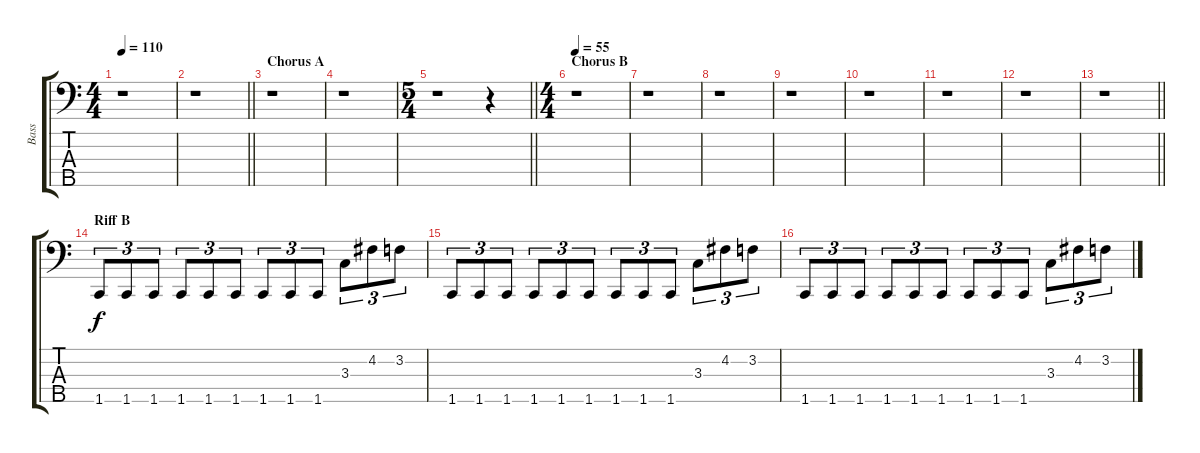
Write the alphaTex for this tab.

\track ("Bass" "Bass") {instrument electricbasspick}
\staff {score tabs}
\tuning (G2 D2 A1 E1 B0) {hide}
\ts (4 4)
\tempo 110
\clef f4
\ks c
r.1{dy f} |
\barLineRight lightlight
r.1 |
\section ("" "Chorus A")
r.1 |
r.1 |
\ts (5 4)
\barLineRight lightlight
r.1 r.4 |
\ts (4 4)
\section ("" "Chorus B")
\tempo 55
r.1 |
r.1 |
r.1 |
r.1 |
r.1 |
r.1 |
r.1 |
\barLineRight lightlight
r.1 |
\section ("" "Riff B")
1.5.8{tu (3 2)} 1.5.8{tu (3 2)} 1.5.8{tu (3 2)} 1.5.8{tu (3 2)} 1.5.8{tu (3 2)} 1.5.8{tu (3 2)} 1.5.8{tu (3 2)} 1.5.8{tu (3 2)} 1.5.8{tu (3 2)} 3.3.8{tu (3 2)} 4.2.8{tu (3 2)} 3.2.8{tu (3 2)} |
1.5.8{tu (3 2)} 1.5.8{tu (3 2)} 1.5.8{tu (3 2)} 1.5.8{tu (3 2)} 1.5.8{tu (3 2)} 1.5.8{tu (3 2)} 1.5.8{tu (3 2)} 1.5.8{tu (3 2)} 1.5.8{tu (3 2)} 3.3.8{tu (3 2)} 4.2.8{tu (3 2)} 3.2.8{tu (3 2)} |
1.5.8{tu (3 2)} 1.5.8{tu (3 2)} 1.5.8{tu (3 2)} 1.5.8{tu (3 2)} 1.5.8{tu (3 2)} 1.5.8{tu (3 2)} 1.5.8{tu (3 2)} 1.5.8{tu (3 2)} 1.5.8{tu (3 2)} 3.3.8{tu (3 2)} 4.2.8{tu (3 2)} 3.2.8{tu (3 2)}
